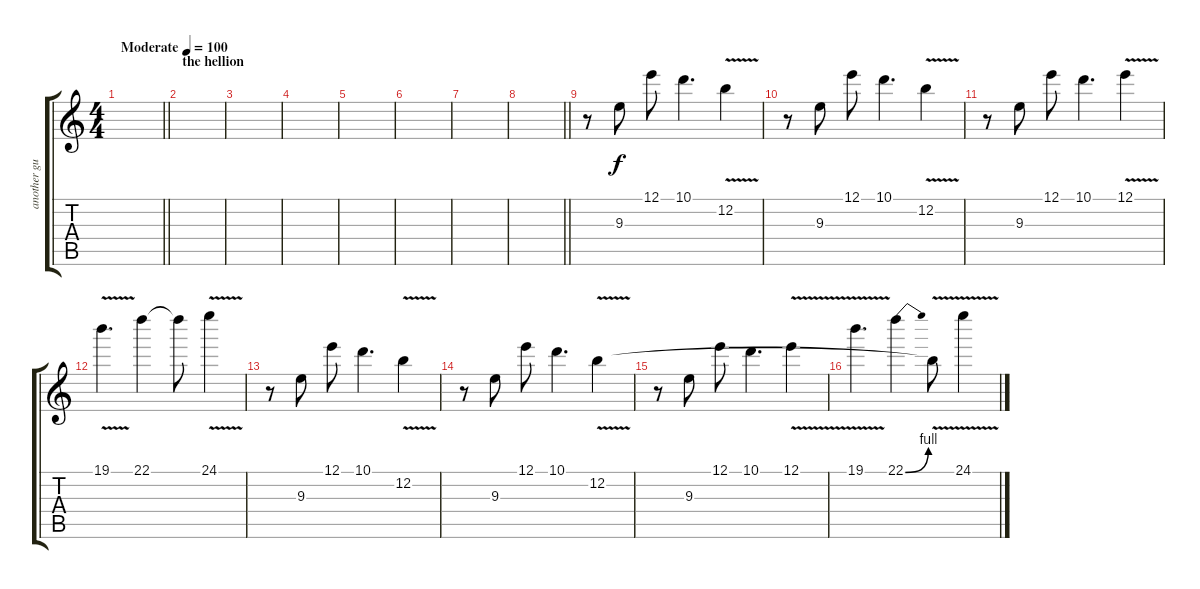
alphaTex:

\track ("another guitar" "another gu") {instrument distortionguitar}
\staff {score tabs}
\tuning (E4 B3 G3 D3 A2 E2) {hide}
\ts (4 4)
\tempo (100 "Moderate")
\clef g2
\barLineRight lightlight
\ks c
|
\section ("" "the hellion")
|
|
|
|
|
|
\barLineRight lightlight
|
r.8 9.3.8 12.1.8 10.1.4{d} 12.2{v}.4 |
r.8 9.3.8 12.1.8 10.1.4{d} 12.2{v}.4 |
r.8 9.3.8 12.1.8 10.1.4{d} 12.1{v}.4 |
19.1{v}.4{d} 22.1.4 22.1{t}.8 24.1{v}.4 |
r.8 9.3.8 12.1.8 10.1.4{d} 12.2{v}.4 |
r.8 9.3.8 12.1.8 10.1.4{d} 12.2{v}.4 |
r.8 9.3.8 12.1.8 10.1.4{d} 12.1{v}.4 |
19.1{v}.4{d} 22.1{be (bend 0 0 60 4)}.4 12.2{t}.8 24.1{v}.4
